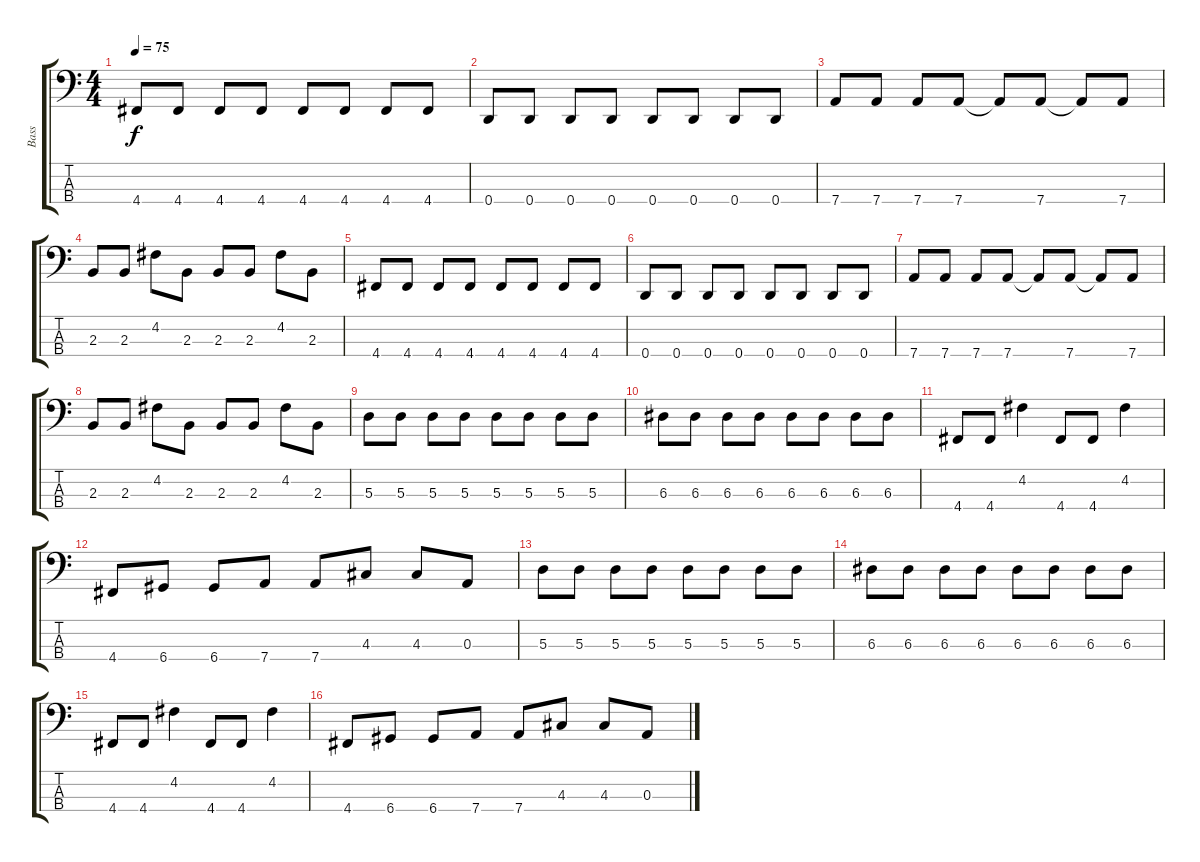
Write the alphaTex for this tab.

\track ("Bass" "Bass") {instrument electricbassfinger}
\staff {score tabs}
\tuning (G2 D2 A1 D1) {hide}
\ts (4 4)
\tempo 75
\clef f4
\ks c
4.4.8{dy f} 4.4.8 4.4.8 4.4.8 4.4.8 4.4.8 4.4.8 4.4.8 |
0.4.8 0.4.8 0.4.8 0.4.8 0.4.8 0.4.8 0.4.8 0.4.8 |
7.4.8 7.4.8 7.4.8 7.4.8 7.4{t}.8 7.4.8 7.4{t}.8 7.4.8 |
2.3.8 2.3.8 4.2.8 2.3.8 2.3.8 2.3.8 4.2.8 2.3.8 |
4.4.8 4.4.8 4.4.8 4.4.8 4.4.8 4.4.8 4.4.8 4.4.8 |
0.4.8 0.4.8 0.4.8 0.4.8 0.4.8 0.4.8 0.4.8 0.4.8 |
7.4.8 7.4.8 7.4.8 7.4.8 7.4{t}.8 7.4.8 7.4{t}.8 7.4.8 |
2.3.8 2.3.8 4.2.8 2.3.8 2.3.8 2.3.8 4.2.8 2.3.8 |
5.3.8 5.3.8 5.3.8 5.3.8 5.3.8 5.3.8 5.3.8 5.3.8 |
6.3.8 6.3.8 6.3.8 6.3.8 6.3.8 6.3.8 6.3.8 6.3.8 |
4.4.8 4.4.8 4.2.4 4.4.8 4.4.8 4.2.4 |
4.4.8 6.4.8 6.4.8 7.4.8 7.4.8 4.3.8 4.3.8 0.3.8 |
5.3.8 5.3.8 5.3.8 5.3.8 5.3.8 5.3.8 5.3.8 5.3.8 |
6.3.8 6.3.8 6.3.8 6.3.8 6.3.8 6.3.8 6.3.8 6.3.8 |
4.4.8 4.4.8 4.2.4 4.4.8 4.4.8 4.2.4 |
4.4.8 6.4.8 6.4.8 7.4.8 7.4.8 4.3.8 4.3.8 0.3.8
